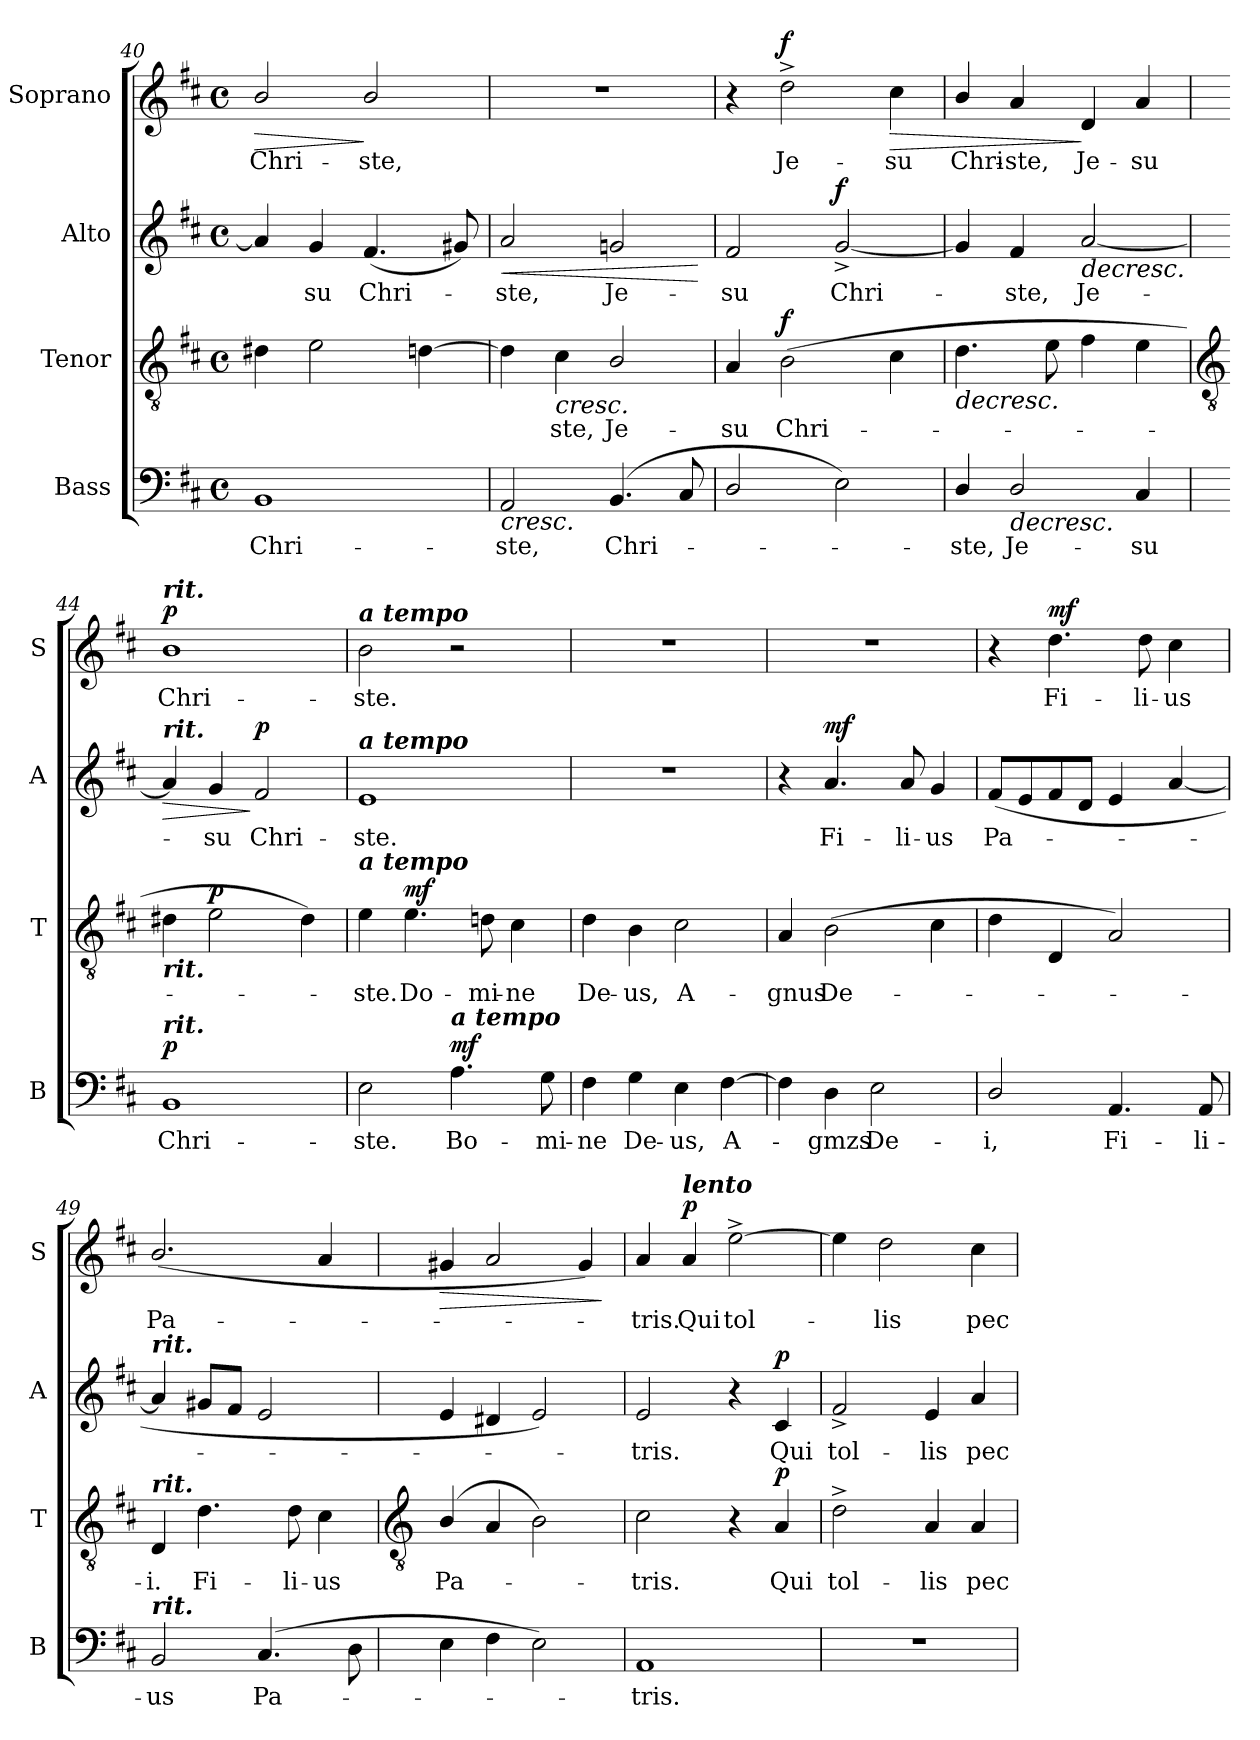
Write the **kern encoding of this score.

**kern	**text	**dynam	**kern	**text	**dynam	**kern	**text	**dynam	**kern	**text	**dynam
*part4	*part4	*part4	*part3	*part3	*part3	*part2	*part2	*part2	*part1	*part1	*part1
*staff4	*staff4	*staff4	*staff3	*staff3	*staff3	*staff2	*staff2	*staff2	*staff1	*staff1	*staff1
*I"Bass	*	*	*I"Tenor	*	*	*I"Alto	*	*	*I"Soprano	*	*
*I'B	*	*	*I'T	*	*	*I'A	*	*	*I'S	*	*
*clefF4	*	*	*clefGv2	*	*	*clefG2	*	*	*clefG2	*	*
*k[f#c#]	*	*	*k[f#c#]	*	*	*k[f#c#]	*	*	*k[f#c#]	*	*
*D:	*	*	*D:	*	*	*D:	*	*	*D:	*	*
*M4/4	*	*	*M4/4	*	*	*M4/4	*	*	*M4/4	*	*
*met(c)	*	*	*met(c)	*	*	*met(c)	*	*	*met(c)	*	*
=40	=40	=40	=40	=40	=40	=40	=40	=40	=40	=40	=40
!	!LO:LY:b	!	!	!	!	!	!	!	!	!LO:LY:b	!LO:HP:b
1BB	Chri-	.	4d#X	.	.	4a]	.	.	2b/	Chri-	>
!	!	!	!	!	!	!	!LO:LY:b	!	!	!	!
.	.	.	2e	.	.	4g	su	.	.	.	.
!	!	!	!	!	!	!	!LO:LY:b	!	!	!LO:LY:b	!
.	.	.	.	.	.	(<4.f#	Chri-	.	2b/	-ste,	]
.	.	.	[4dn	.	.	.	.	.	.	.	.
.	.	.	.	.	.	8g#X)	.	.	.	.	.
=41	=41	=41	=41	=41	=41	=41	=41	=41	=41	=41	=41
!	!LO:LY:b	!LO:HP:b	!	!	!	!	!LO:LY:b	!LO:HP:b	!	!	!
2AA	-ste,	<	4d]	.	.	2a	ste,	<	1r	.	.
!	!	!	!	!LO:LY:b	!LO:HP:b	!	!	!	!	!	!
.	.	.	4c#	ste,	<	.	.	.	.	.	.
!	!LO:LY:b	!	!	!LO:LY:b	!	!	!LO:LY:b	!	!	!	!
(<4.BB	Chri-	.	2B/	Je-	.	2gn	Je-	.	.	.	.
8C#	.	.	.	.	.	.	.	.	.	.	.
.	.	.	.	.	.	.	.	[	.	.	.
=42	=42	=42	=42	=42	=42	=42	=42	=42	=42	=42	=42
!	!	!	!	!LO:LY:b	!	!	!LO:LY:b	!	!	!	!
2D/	.	.	4A	-su	.	2f#	-su	.	4r	.	.
!	!	!	!	!LO:LY:b	!LO:DY:b	!	!	!	!	!LO:LY:b	!LO:DY:b
.	.	.	(>2B	Chri-	f	.	.	.	2dd^	Je-	f
!	!	!	!	!	!	!	!LO:LY:b	!LO:DY:b	!	!	!
2E)	.	.	.	.	.	[2g^	Chri-	f	.	.	.
!	!	!	!	!	!	!	!	!	!	!LO:LY:b	!LO:HP:b
.	.	.	4c#	.	.	.	.	.	4cc#	-su	>
=43	=43	=43	=43	=43	=43	=43	=43	=43	=43	=43	=43
!	!LO:LY:b	!	!	!	!LO:HP:b	!	!	!	!	!LO:LY:b	!
4D/	-ste,	.	4.d	.	>	4g]	.	.	4b/	Chri-	.
!	!LO:LY:b	!LO:HP:b	!	!	!	!	!LO:LY:b	!	!	!LO:LY:b	!
2D/	Je-	>	.	.	.	4f#	ste,	.	4a	-ste,	.
.	.	.	8e	.	.	.	.	.	.	.	.
!	!	!	!	!	!	!	!LO:LY:b	!LO:HP:b	!	!LO:LY:b	!
.	.	.	4f#	.	.	[2a	Je-	>	4d	Je-	]
!	!LO:LY:b	!	!	!	!	!	!	!	!	!LO:LY:b	!
4C#	-su	.	4e	.	.	.	.	.	4a	-su	.
.	.	.	.	.	[	.	.	.	.	.	.
!!LO:LB:g=z
=44	=44	=44	=44	=44	=44	=44	=44	=44	=44	=44	=44
*	*	*	*clefGv2	*	*	*	*	*	*	*	*
!	!	!	!	!	!	!	!	!	!LO:TX:a:Bi:t=rit.	!	!
!	!	!	!	!	!	!LO:TX:a:Bi:t=rit.	!	!	!	!	!
!	!	!	!LO:TX:b:Bi:t=rit.	!	!	!	!	!	!	!	!
!LO:TX:a:Bi:t=rit.	!	!	!	!	!	!	!	!	!	!	!
!	!LO:LY:b	!LO:DY:b	!	!	!	!	!	!LO:HP:b	!	!LO:LY:b	!LO:DY:b
1BB	Chri-	p	4d#X	.	.	4a]	.	>	1b	Chri-	p
!	!	!	!	!	!LO:DY:b	!	!LO:LY:b	!	!	!	!
.	.	.	2e	.	p	4g	su	.	.	.	.
!	!	!	!	!	!	!	!LO:LY:b	!LO:DY:n=1:b	!	!	!
.	.	.	.	.	.	2f#	Chri-	] p	.	.	.
.	.	.	4d#)	.	.	.	.	.	.	.	.
=45	=45	=45	=45	=45	=45	=45	=45	=45	=45	=45	=45
!	!	!	!	!	!	!	!	!	!LO:TX:a:Bi:t=a tempo	!	!
!	!	!	!	!	!	!LO:TX:a:Bi:t=a tempo	!	!	!	!	!
!	!	!	!LO:TX:a:Bi:t=a tempo	!	!	!	!	!	!	!	!
!	!LO:LY:b	!	!	!LO:LY:b	!	!	!LO:LY:b	!	!	!LO:LY:b	!
2E	-ste.	.	4e	ste.	.	1e	-ste.	.	2b	-ste.	.
!	!	!	!	!LO:LY:b	!LO:DY:b	!	!	!	!	!	!
.	.	.	4.e	Do-	mf	.	.	.	.	.	.
!LO:TX:a:Bi:t=a tempo	!	!	!	!	!	!	!	!	!	!	!
!	!LO:LY:b	!LO:DY:n=1:b	!	!	!	!	!	!	!	!	!
4.A	Bo-	[ mf	.	.	.	.	.	.	2r	.	.
!	!	!	!	!LO:LY:b	!	!	!	!	!	!	!
.	.	.	8dn	-mi-	.	.	.	.	.	.	.
!	!	!	!	!LO:LY:b	!	!	!	!	!	!	!
.	.	.	4c#	-ne	.	.	.	.	.	.	.
!	!LO:LY:b	!	!	!	!	!	!	!	!	!	!
8G	-mi-	.	.	.	.	.	.	.	.	.	.
=46	=46	=46	=46	=46	=46	=46	=46	=46	=46	=46	=46
!	!LO:LY:b	!	!	!LO:LY:b	!	!	!	!	!	!	!
4F#	-ne	.	4d	De-	.	1r	.	.	1r	.	.
!	!LO:LY:b	!	!	!LO:LY:b	!	!	!	!	!	!	!
4G	De-	.	4B	-us,	.	.	.	.	.	.	.
!	!LO:LY:b	!	!	!LO:LY:b	!	!	!	!	!	!	!
4E	-us,	.	2c#	A-	.	.	.	.	.	.	.
!	!LO:LY:b	!	!	!	!	!	!	!	!	!	!
[4F#	A-	.	.	.	.	.	.	.	.	.	.
=47	=47	=47	=47	=47	=47	=47	=47	=47	=47	=47	=47
!	!	!	!	!LO:LY:b	!	!	!	!	!	!	!
4F#]	.	.	4A	-gnus	.	4r	.	.	1r	.	.
!	!LO:LY:b	!	!	!LO:LY:b	!	!	!LO:LY:b	!LO:DY:b	!	!	!
4D	-gmzs	.	(>2B	De-	.	4.a	Fi-	mf	.	.	.
!	!LO:LY:b	!	!	!	!	!	!	!	!	!	!
2E	De-	.	.	.	.	.	.	.	.	.	.
!	!	!	!	!	!	!	!LO:LY:b	!	!	!	!
.	.	.	.	.	.	8a	-li-	.	.	.	.
!	!	!	!	!	!	!	!LO:LY:b	!	!	!	!
.	.	.	4c#	.	.	4g	-us	.	.	.	.
=48	=48	=48	=48	=48	=48	=48	=48	=48	=48	=48	=48
!	!LO:LY:b	!	!	!	!	!	!LO:LY:b	!	!	!	!
2D/	-i,	.	4d	.	.	(<8f#L	Pa-	.	4r	.	.
.	.	.	.	.	.	8e	.	.	.	.	.
!	!	!	!	!	!	!	!	!	!	!LO:LY:b	!LO:DY:b
.	.	.	4D	.	.	8f#	.	.	4.dd	Fi-	mf
.	.	.	.	.	.	8dJ	.	.	.	.	.
!	!LO:LY:b	!	!	!	!	!	!	!	!	!	!
4.AA	Fi-	.	2A)	.	.	4e	.	.	.	.	.
!	!	!	!	!	!	!	!	!	!	!LO:LY:b	!
.	.	.	.	.	.	.	.	.	8dd	-li-	.
!	!	!	!	!	!	!	!	!	!	!LO:LY:b	!
.	.	.	.	.	.	[4a	.	.	4cc#	-us	.
!	!LO:LY:b	!	!	!	!	!	!	!	!	!	!
8AA	-li-	.	.	.	.	.	.	.	.	.	.
=49	=49	=49	=49	=49	=49	=49	=49	=49	=49	=49	=49
!	!	!	!	!	!	!LO:TX:a:Bi:t=rit.	!	!	!	!	!
!	!	!	!LO:TX:a:Bi:t=rit.	!	!	!	!	!	!	!	!
!LO:TX:a:Bi:t=rit.	!	!	!	!	!	!	!	!	!	!	!
!	!LO:LY:b	!	!	!LO:LY:b	!	!	!	!	!	!LO:LY:b	!
2BB	-us	.	4D	i.	.	4a]	.	.	(<2.b/	Pa-	.
!	!	!	!	!LO:LY:b	!	!	!	!	!	!	!
.	.	.	4.d	Fi-	.	8g#XL	.	.	.	.	.
.	.	.	.	.	.	8f#J	.	.	.	.	.
!	!LO:LY:b	!	!	!	!	!	!	!	!	!	!
(>4.C#	Pa-	.	.	.	.	2e	.	.	.	.	.
!	!	!	!	!LO:LY:b	!	!	!	!	!	!	!
.	.	.	8d	-li-	.	.	.	.	.	.	.
!	!	!	!	!LO:LY:b	!	!	!	!	!	!	!
.	.	.	4c#	-us	.	.	.	.	4a	.	.
8D	.	.	.	.	.	.	.	.	.	.	.
!!LO:LB:g=z
=50	=50	=50	=50	=50	=50	=50	=50	=50	=50	=50	=50
*	*	*	*clefGv2	*	*	*	*	*	*	*	*
!	!	!	!	!LO:LY:b	!	!	!	!	!	!	!LO:HP:b
4E	.	.	(<4B/	Pa-	.	4e	.	.	4g#X	.	>
4F#	.	.	4A	.	.	4d#X	.	.	2a	.	.
2E)	.	.	2B)	.	.	2e)	.	.	.	.	.
.	.	.	.	.	.	.	.	.	4g#)	.	.
.	.	]	.	.	]	.	.	]	.	.	]
=51	=51	=51	=51	=51	=51	=51	=51	=51	=51	=51	=51
!	!LO:LY:b	!	!	!LO:LY:b	!	!	!LO:LY:b	!	!	!LO:LY:b	!
1AA	tris.	.	2c#	tris.	.	2e	tris.	.	4a	tris.	.
!	!	!	!	!	!	!	!	!	!LO:TX:a:Bi:t=lento	!	!
!	!	!	!	!	!	!	!	!	!	!LO:LY:b	!LO:DY:b
.	.	.	.	.	.	.	.	.	4a	Qui	p
!	!	!	!	!	!	!	!	!	!	!LO:LY:b	!
.	.	.	4r	.	.	4r	.	.	[2ee^	tol-	.
!	!	!	!	!LO:LY:b	!LO:DY:b	!	!LO:LY:b	!LO:DY:b	!	!	!
.	.	.	4A	Qui	p	4c#	Qui	p	.	.	.
=52	=52	=52	=52	=52	=52	=52	=52	=52	=52	=52	=52
!	!	!	!	!LO:LY:b	!	!	!LO:LY:b	!	!	!	!
1r	.	.	2d^	tol-	.	2f#^	tol-	.	4ee]	.	.
!	!	!	!	!	!	!	!	!	!	!LO:LY:b	!
.	.	.	.	.	.	.	.	.	2dd	lis	.
!	!	!	!	!LO:LY:b	!	!	!LO:LY:b	!	!	!	!
.	.	.	4A	-lis	.	4e	-lis	.	.	.	.
!	!	!	!	!LO:LY:b	!	!	!LO:LY:b	!	!	!LO:LY:b	!
.	.	.	4A	pec-	.	4a	pec-	.	4cc#	pec-	.
=	=	=	=	=	=	=	=	=	=	=	=
*-	*-	*-	*-	*-	*-	*-	*-	*-	*-	*-	*-
